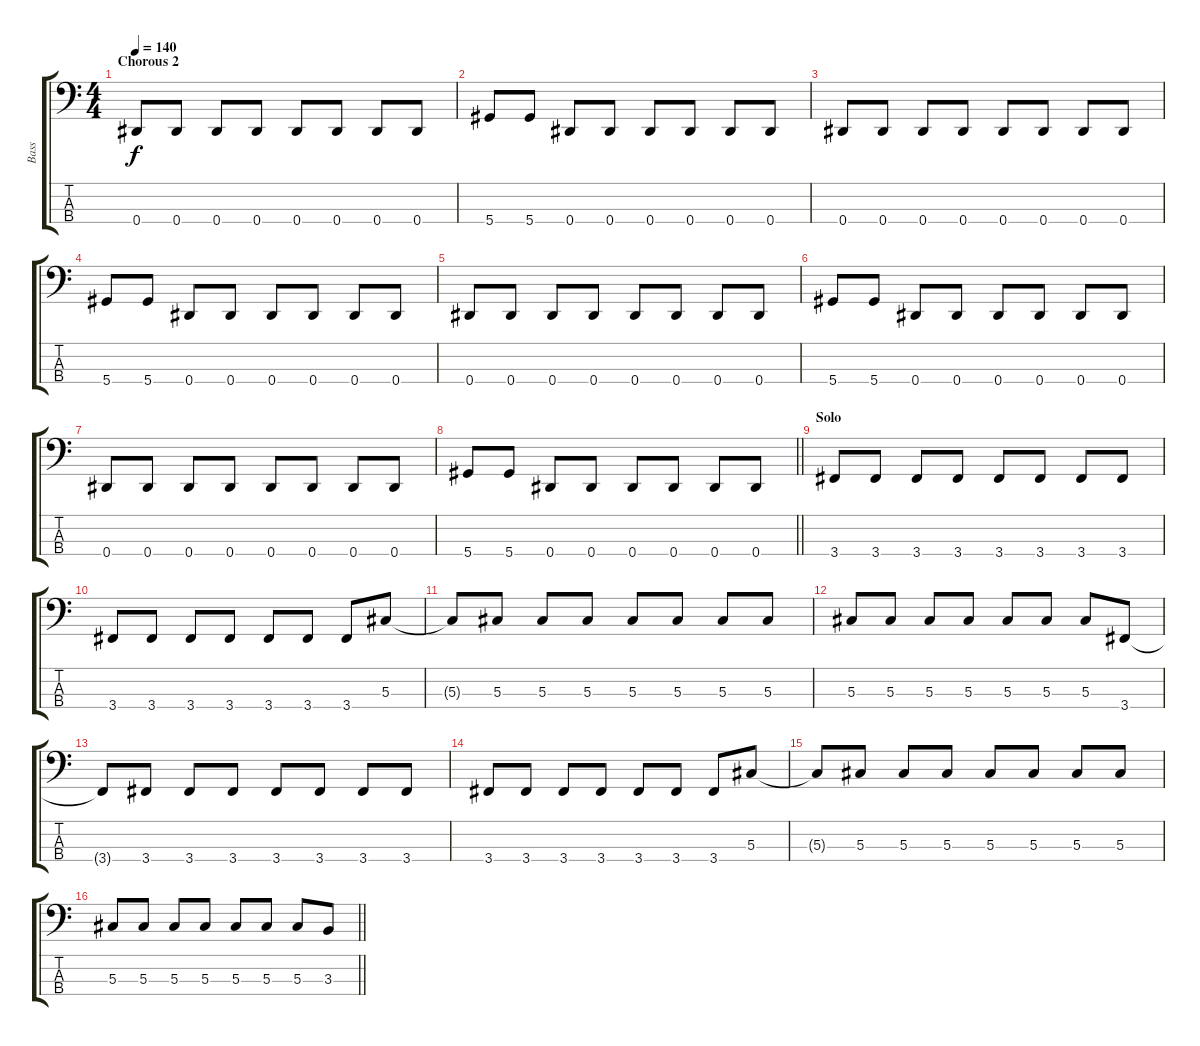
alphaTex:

\track ("Bass" "Bass") {instrument electricbasspick}
\staff {score tabs}
\tuning (Gb2 Db2 Ab1 Eb1) {hide}
\ts (4 4)
\section ("" "Chorous 2")
\tempo 140
\clef f4
\ks c
0.4.8{dy f} 0.4.8 0.4.8 0.4.8 0.4.8 0.4.8 0.4.8 0.4.8 |
5.4.8 5.4.8 0.4.8 0.4.8 0.4.8 0.4.8 0.4.8 0.4.8 |
0.4.8 0.4.8 0.4.8 0.4.8 0.4.8 0.4.8 0.4.8 0.4.8 |
5.4.8 5.4.8 0.4.8 0.4.8 0.4.8 0.4.8 0.4.8 0.4.8 |
0.4.8 0.4.8 0.4.8 0.4.8 0.4.8 0.4.8 0.4.8 0.4.8 |
5.4.8 5.4.8 0.4.8 0.4.8 0.4.8 0.4.8 0.4.8 0.4.8 |
0.4.8 0.4.8 0.4.8 0.4.8 0.4.8 0.4.8 0.4.8 0.4.8 |
\barLineRight lightlight
5.4.8 5.4.8 0.4.8 0.4.8 0.4.8 0.4.8 0.4.8 0.4.8 |
\section ("" "Solo")
3.4.8 3.4.8 3.4.8 3.4.8 3.4.8 3.4.8 3.4.8 3.4.8 |
3.4.8 3.4.8 3.4.8 3.4.8 3.4.8 3.4.8 3.4.8 5.3.8 |
5.3{t}.8 5.3.8 5.3.8 5.3.8 5.3.8 5.3.8 5.3.8 5.3.8 |
5.3.8 5.3.8 5.3.8 5.3.8 5.3.8 5.3.8 5.3.8 3.4.8 |
3.4{t}.8 3.4.8 3.4.8 3.4.8 3.4.8 3.4.8 3.4.8 3.4.8 |
3.4.8 3.4.8 3.4.8 3.4.8 3.4.8 3.4.8 3.4.8 5.3.8 |
5.3{t}.8 5.3.8 5.3.8 5.3.8 5.3.8 5.3.8 5.3.8 5.3.8 |
\barLineRight lightlight
5.3.8 5.3.8 5.3.8 5.3.8 5.3.8 5.3.8 5.3.8 3.3.8
